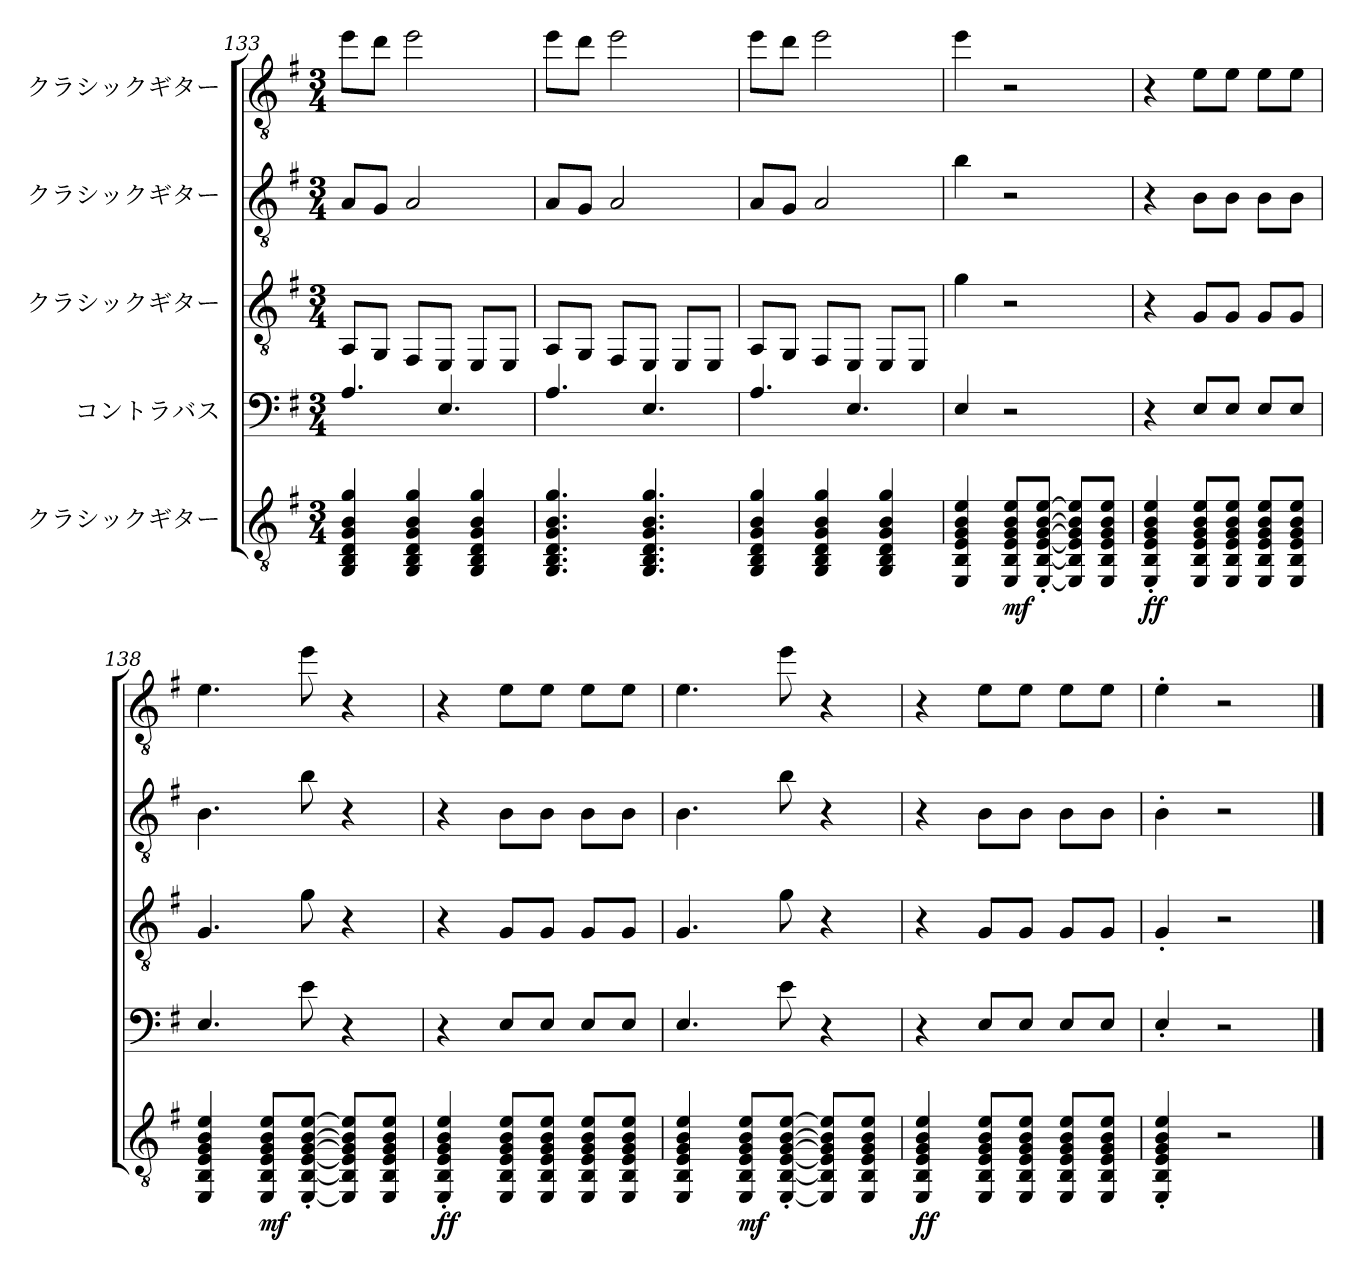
**kern	**dynam	**kern	**kern	**kern	**kern
*part5	*part5	*part4	*part3	*part2	*part1
*staff5	*staff5	*staff4	*staff3	*staff2	*staff1
*I"クラシックギター	*	*I"コントラバス	*I"クラシックギター	*I"クラシックギター	*I"クラシックギター
*clefGv2	*	*clefF4	*clefGv2	*clefGv2	*clefGv2
*	*	*ITrd7c12	*	*	*
*k[f#]	*	*k[f#]	*k[f#]	*k[f#]	*k[f#]
*M3/4	*	*M3/4	*M3/4	*M3/4	*M3/4
=133	=133	=133	=133	=133	=133
4GG/ 4BB/ 4D/ 4G/ 4B/ 4g/	.	4.AA/	8AA/L	8A/L	8ee\L
.	.	.	8GG/J	8G/J	8dd\J
4GG/ 4BB/ 4D/ 4G/ 4B/ 4g/	.	.	8FF#/L	2A/	2ee\
.	.	4.EE/	8EE/J	.	.
4GG/ 4BB/ 4D/ 4G/ 4B/ 4g/	.	.	8EE/L	.	.
.	.	.	8EE/J	.	.
=134	=134	=134	=134	=134	=134
4.GG/ 4.BB/ 4.D/ 4.G/ 4.B/ 4.g/	.	4.AA/	8AA/L	8A/L	8ee\L
.	.	.	8GG/J	8G/J	8dd\J
.	.	.	8FF#/L	2A/	2ee\
4.GG/ 4.BB/ 4.D/ 4.G/ 4.B/ 4.g/	.	4.EE/	8EE/J	.	.
.	.	.	8EE/L	.	.
.	.	.	8EE/J	.	.
!!LO:LB:g=z
=135	=135	=135	=135	=135	=135
4GG/ 4BB/ 4D/ 4G/ 4B/ 4g/	.	4.AA/	8AA/L	8A/L	8ee\L
.	.	.	8GG/J	8G/J	8dd\J
4GG/ 4BB/ 4D/ 4G/ 4B/ 4g/	.	.	8FF#/L	2A/	2ee\
.	.	4.EE/	8EE/J	.	.
4GG/ 4BB/ 4D/ 4G/ 4B/ 4g/	.	.	8EE/L	.	.
.	.	.	8EE/J	.	.
=136	=136	=136	=136	=136	=136
4EE/ 4BB/ 4E/ 4G/ 4B/ 4e/	.	4EE/	4g\	4b\	4ee\
!	!LO:DY:b	!	!	!	!
8EE/ 8BB/ 8E/ 8G/ 8B/ 8e/L	mf	2r	2r	2r	2r
[8EE/' [8BB/' [8E/' [8G/' [8B/' [8e/'J	.	.	.	.	.
8EE/] 8BB/] 8E/] 8G/] 8B/] 8e/]L	.	.	.	.	.
8EE/ 8BB/ 8E/ 8G/ 8B/ 8e/J	.	.	.	.	.
=137	=137	=137	=137	=137	=137
!	!LO:DY:b	!	!	!	!
4EE/' 4BB/' 4E/' 4G/' 4B/' 4e/'	ff	4r	4r	4r	4r
8EE/ 8BB/ 8E/ 8G/ 8B/ 8e/L	.	8EE/L	8G/L	8B\L	8e\L
8EE/ 8BB/ 8E/ 8G/ 8B/ 8e/J	.	8EE/J	8G/J	8B\J	8e\J
8EE/ 8BB/ 8E/ 8G/ 8B/ 8e/L	.	8EE/L	8G/L	8B\L	8e\L
8EE/ 8BB/ 8E/ 8G/ 8B/ 8e/J	.	8EE/J	8G/J	8B\J	8e\J
=138	=138	=138	=138	=138	=138
4EE/ 4BB/ 4E/ 4G/ 4B/ 4e/	.	4.EE/	4.G/	4.B\	4.e\
!	!LO:DY:b	!	!	!	!
8EE/ 8BB/ 8E/ 8G/ 8B/ 8e/L	mf	.	.	.	.
[8EE/' [8BB/' [8E/' [8G/' [8B/' [8e/'J	.	8E\	8g\	8b\	8ee\
8EE/] 8BB/] 8E/] 8G/] 8B/] 8e/]L	.	4r	4r	4r	4r
8EE/ 8BB/ 8E/ 8G/ 8B/ 8e/J	.	.	.	.	.
=139	=139	=139	=139	=139	=139
!	!LO:DY:b	!	!	!	!
4EE/' 4BB/' 4E/' 4G/' 4B/' 4e/'	ff	4r	4r	4r	4r
8EE/ 8BB/ 8E/ 8G/ 8B/ 8e/L	.	8EE/L	8G/L	8B\L	8e\L
8EE/ 8BB/ 8E/ 8G/ 8B/ 8e/J	.	8EE/J	8G/J	8B\J	8e\J
8EE/ 8BB/ 8E/ 8G/ 8B/ 8e/L	.	8EE/L	8G/L	8B\L	8e\L
8EE/ 8BB/ 8E/ 8G/ 8B/ 8e/J	.	8EE/J	8G/J	8B\J	8e\J
=140	=140	=140	=140	=140	=140
4EE/ 4BB/ 4E/ 4G/ 4B/ 4e/	.	4.EE/	4.G/	4.B\	4.e\
!	!LO:DY:b	!	!	!	!
8EE/ 8BB/ 8E/ 8G/ 8B/ 8e/L	mf	.	.	.	.
[8EE/' [8BB/' [8E/' [8G/' [8B/' [8e/'J	.	8E\	8g\	8b\	8ee\
8EE/] 8BB/] 8E/] 8G/] 8B/] 8e/]L	.	4r	4r	4r	4r
8EE/ 8BB/ 8E/ 8G/ 8B/ 8e/J	.	.	.	.	.
!!LO:PB:g=z
=141	=141	=141	=141	=141	=141
!	!LO:DY:b	!	!	!	!
4EE/ 4BB/ 4E/ 4G/ 4B/ 4e/	ff	4r	4r	4r	4r
8EE/ 8BB/ 8E/ 8G/ 8B/ 8e/L	.	8EE/L	8G/L	8B\L	8e\L
8EE/ 8BB/ 8E/ 8G/ 8B/ 8e/J	.	8EE/J	8G/J	8B\J	8e\J
8EE/ 8BB/ 8E/ 8G/ 8B/ 8e/L	.	8EE/L	8G/L	8B\L	8e\L
8EE/ 8BB/ 8E/ 8G/ 8B/ 8e/J	.	8EE/J	8G/J	8B\J	8e\J
=142	=142	=142	=142	=142	=142
4EE/' 4BB/' 4E/' 4G/' 4B/' 4e/'	.	4EE'/	4G'/	4B'\	4e'\
2r	.	2r	2r	2r	2r
==	==	==	==	==	==
*-	*-	*-	*-	*-	*-
